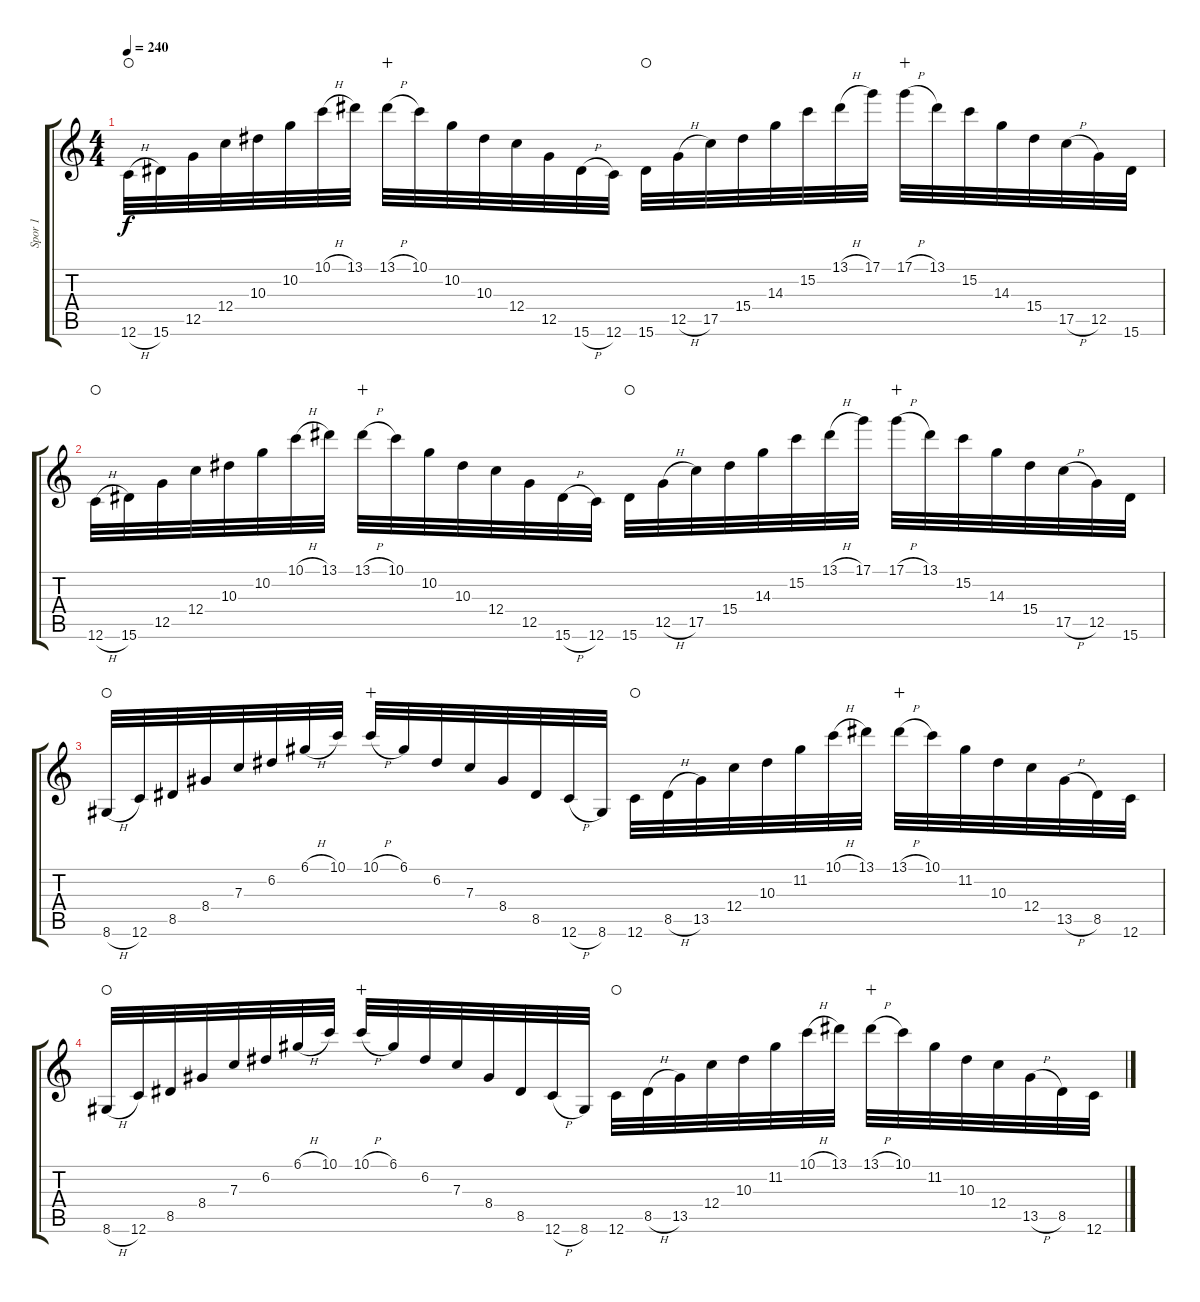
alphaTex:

\track ("Spor 1" "Spor 1") {instrument distortionguitar}
\staff {score tabs}
\tuning (D4 A3 F3 C3 G2 C2) {hide}
\ts (4 4)
\section ("" "")
\tempo 240
\clef g2
\ks c
12.6{h}.32{dy f waho} 15.6.32 12.5.32 12.4.32 10.3.32 10.2.32 10.1{h}.32 13.1.32 13.1{h}.32{wahc} 10.1.32 10.2.32 10.3.32 12.4.32 12.5.32 15.6{h}.32 12.6.32 15.6.32{waho} 12.5{h}.32 17.5.32 15.4.32 14.3.32 15.2.32 13.1{h}.32 17.1.32 17.1{h}.32{wahc} 13.1.32 15.2.32 14.3.32 15.4.32 17.5{h}.32 12.5.32 15.6.32 |
12.6{h}.32{waho} 15.6.32 12.5.32 12.4.32 10.3.32 10.2.32 10.1{h}.32 13.1.32 13.1{h}.32{wahc} 10.1.32 10.2.32 10.3.32 12.4.32 12.5.32 15.6{h}.32 12.6.32 15.6.32{waho} 12.5{h}.32 17.5.32 15.4.32 14.3.32 15.2.32 13.1{h}.32 17.1.32 17.1{h}.32{wahc} 13.1.32 15.2.32 14.3.32 15.4.32 17.5{h}.32 12.5.32 15.6.32 |
8.6{h}.32{waho} 12.6.32 8.5.32 8.4.32 7.3.32 6.2.32 6.1{h}.32 10.1.32 10.1{h}.32{wahc} 6.1.32 6.2.32 7.3.32 8.4.32 8.5.32 12.6{h}.32 8.6.32 12.6.32{waho} 8.5{h}.32 13.5.32 12.4.32 10.3.32 11.2.32 10.1{h}.32 13.1.32 13.1{h}.32{wahc} 10.1.32 11.2.32 10.3.32 12.4.32 13.5{h}.32 8.5.32 12.6.32 |
8.6{h}.32{waho} 12.6.32 8.5.32 8.4.32 7.3.32 6.2.32 6.1{h}.32 10.1.32 10.1{h}.32{wahc} 6.1.32 6.2.32 7.3.32 8.4.32 8.5.32 12.6{h}.32 8.6.32 12.6.32{waho} 8.5{h}.32 13.5.32 12.4.32 10.3.32 11.2.32 10.1{h}.32 13.1.32 13.1{h}.32{wahc} 10.1.32 11.2.32 10.3.32 12.4.32 13.5{h}.32 8.5.32 12.6.32
